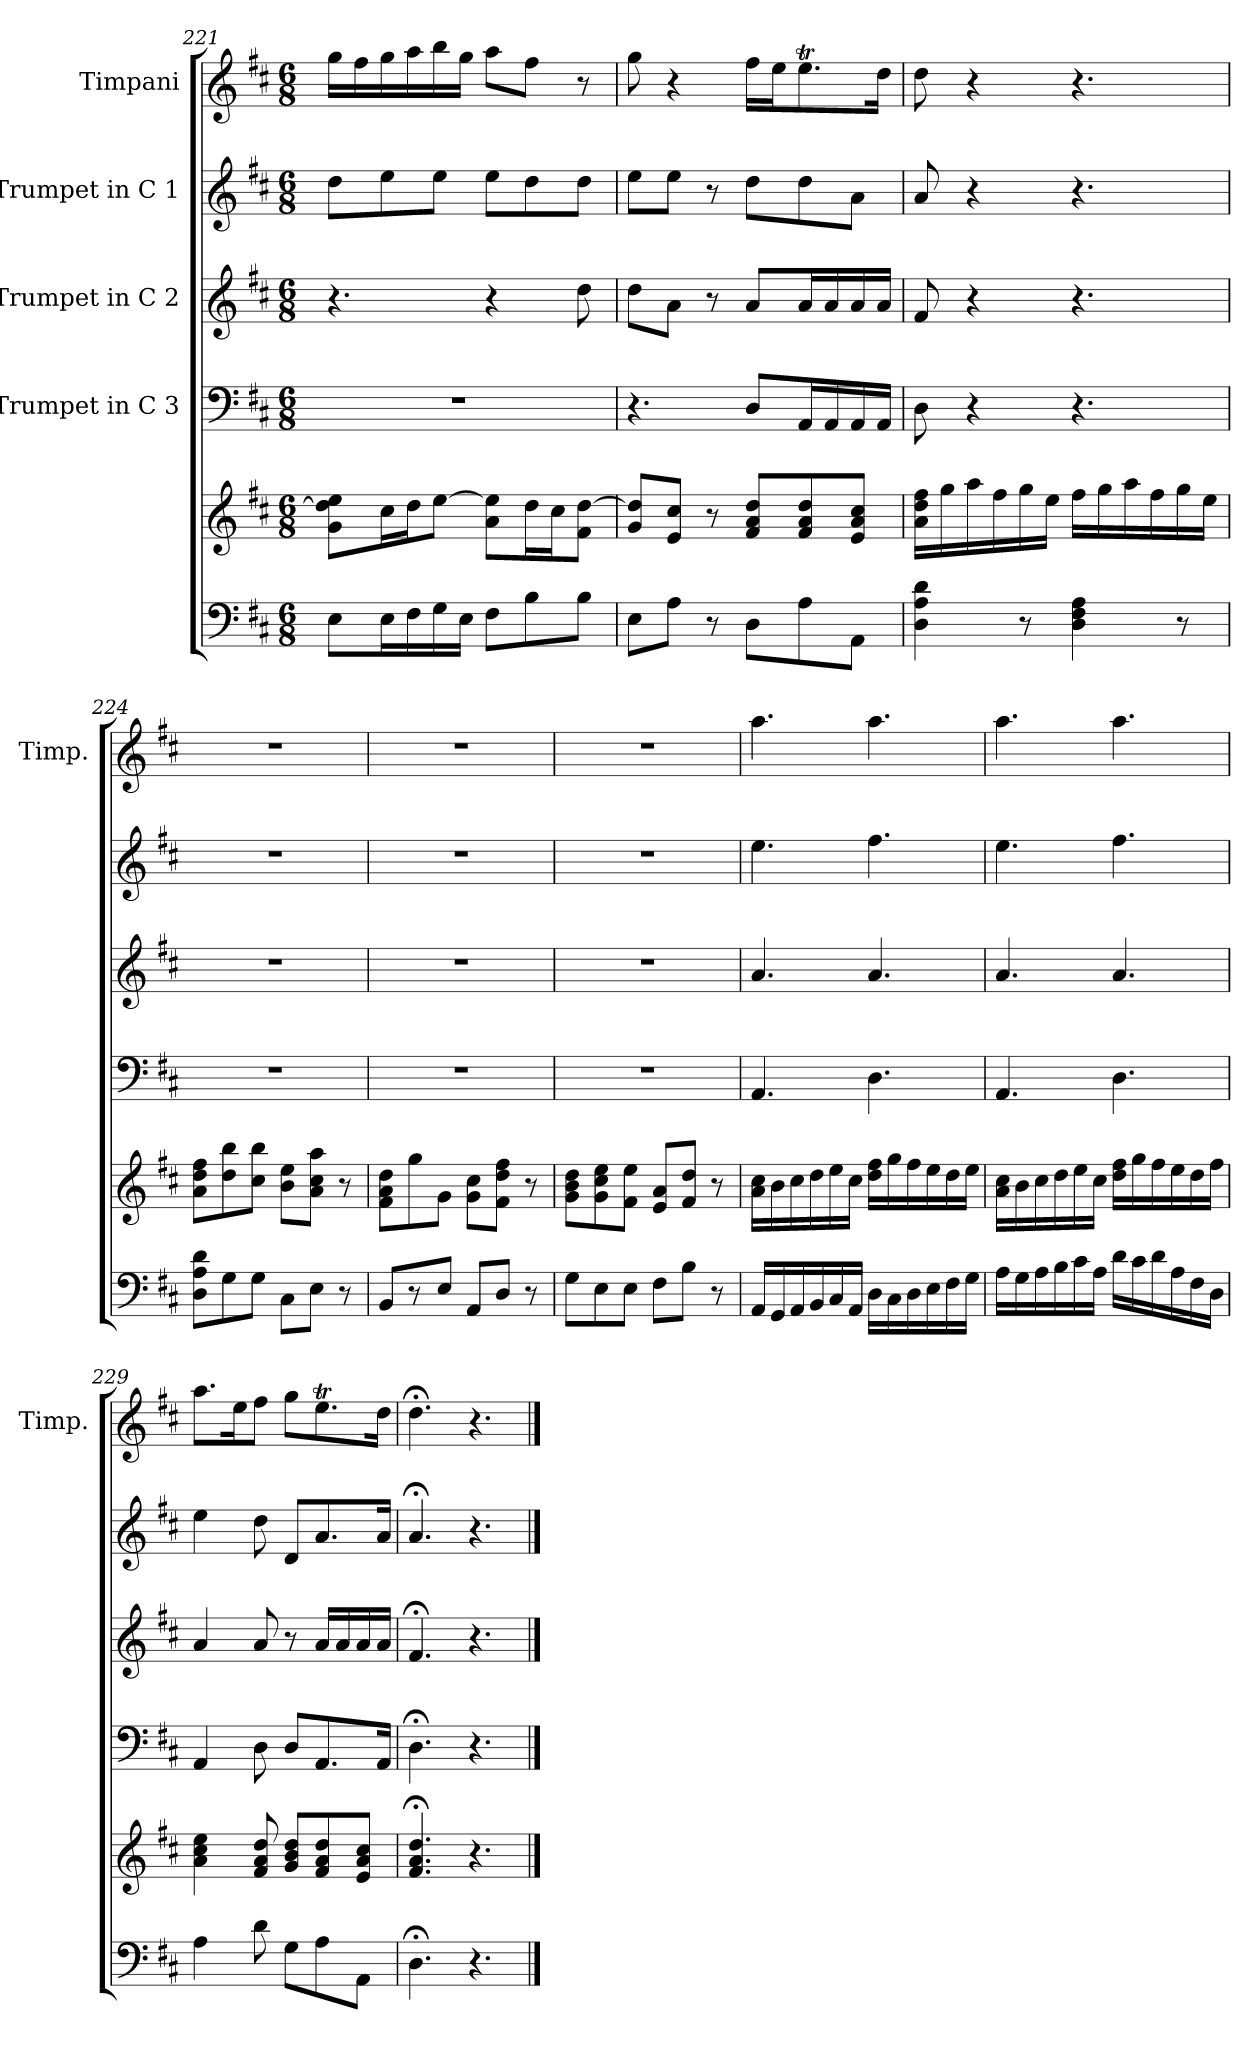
**kern	**kern	**kern	**kern	**kern	**kern
*part5	*part5	*part4	*part3	*part2	*part1
*staff6	*staff5	*staff4	*staff3	*staff2	*staff1
*	*	*I"Trumpet in C 3	*I"Trumpet in C 2	*I"Trumpet in C 1	*I"Timpani
*	*	*	*	*	*I'Timp.
*clefF4	*clefG2	*clefF4	*clefG2	*clefG2	*clefG2
*k[f#c#]	*k[f#c#]	*k[f#c#]	*k[f#c#]	*k[f#c#]	*k[f#c#]
*	*D:	*D:	*D:	*D:	*D:
*M6/8	*M6/8	*M6/8	*M6/8	*M6/8	*M6/8
=221	=221	=221	=221	=221	=221
8E\L	8g\ 8dd]\ 8ee\L	2.r	4.r	8dd\L	16gg\LL
.	.	.	.	.	16ff#\
16E\L	16cc#\L	.	.	8ee\	16gg\
16F#\	16dd\J	.	.	.	16aa\
16G\	[8ee\J	.	.	8ee\J	16bb\
16E\JJ	.	.	.	.	16gg\JJ
8F#\L	8a\ 8ee]\L	.	4r	8ee\L	8aa\L
8B\	16dd\L	.	.	8dd\	8ff#\J
.	16cc#\J	.	.	.	.
8B\J	8f#\ [8dd\J	.	8dd\	8dd\J	8r
=222	=222	=222	=222	=222	=222
8E\L	8g/ 8dd]/L	4.r	8dd\L	8ee\L	8gg\
8A\J	8e/ 8cc#/J	.	8a\J	8ee\J	4r
8r	8r	.	8r	8r	.
8D\L	8f#/ 8a/ 8dd/L	8D/L	8a/L	8dd\L	16ff#\LL
.	.	.	.	.	16ee\J
8A\	8f#/ 8a/ 8dd/	16AA/L	16a/L	8dd\	8.eeT\
.	.	16AA/	16a/	.	.
8AA\J	8e/ 8a/ 8cc#/J	16AA/	16a/	8a\J	.
.	.	16AA/JJ	16a/JJ	.	16dd\Jk
=223	=223	=223	=223	=223	=223
4D\ 4A\ 4d\	16a\ 16dd\ 16ff#\LL	8D\	8f#/	8a/	8dd\
.	16gg\	.	.	.	.
.	16aa\	4r	4r	4r	4r
.	16ff#\	.	.	.	.
8r	16gg\	.	.	.	.
.	16ee\JJ	.	.	.	.
4D\ 4F#\ 4A\	16ff#\LL	4.r	4.r	4.r	4.r
.	16gg\	.	.	.	.
.	16aa\	.	.	.	.
.	16ff#\	.	.	.	.
8r	16gg\	.	.	.	.
.	16ee\JJ	.	.	.	.
=224	=224	=224	=224	=224	=224
8D\ 8A\ 8d\L	8a\ 8dd\ 8ff#\L	2.r	2.r	2.r	2.r
8G\	8dd\ 8bb\	.	.	.	.
8G\J	8cc#\ 8bb\J	.	.	.	.
8C#\L	8b\ 8ee\L	.	.	.	.
8E\J	8a\ 8cc#\ 8aa\J	.	.	.	.
8r	8r	.	.	.	.
!!LO:LB:g=z
=225	=225	=225	=225	=225	=225
8BB/L	8f#\ 8a\ 8dd\L	2.r	2.r	2.r	2.r
8r	8gg\	.	.	.	.
8E/J	8g\J	.	.	.	.
8AA/L	8g\ 8cc#\L	.	.	.	.
8D/J	8f#\ 8dd\ 8ff#\J	.	.	.	.
8r	8r	.	.	.	.
=226	=226	=226	=226	=226	=226
8G\L	8g\ 8b\ 8dd\L	2.r	2.r	2.r	2.r
8E\	8g\ 8cc#\ 8ee\	.	.	.	.
8E\J	8f#\ 8ee\J	.	.	.	.
8F#\L	8e/ 8a/L	.	.	.	.
8B\J	8f#/ 8dd/J	.	.	.	.
8r	8r	.	.	.	.
=227	=227	=227	=227	=227	=227
16AA/LL	16a\ 16cc#\LL	4.AA/	4.a/	4.ee\	4.aa\
16GG/	16b\	.	.	.	.
16AA/	16cc#\	.	.	.	.
16BB/	16dd\	.	.	.	.
16C#/	16ee\	.	.	.	.
16AA/JJ	16cc#\JJ	.	.	.	.
16D\LL	16dd\ 16ff#\LL	4.D\	4.a/	4.ff#\	4.aa\
16C#\	16gg\	.	.	.	.
16D\	16ff#\	.	.	.	.
16E\	16ee\	.	.	.	.
16F#\	16dd\	.	.	.	.
16G\JJ	16ee\JJ	.	.	.	.
=228	=228	=228	=228	=228	=228
16A\LL	16a\ 16cc#\LL	4.AA/	4.a/	4.ee\	4.aa\
16G\	16b\	.	.	.	.
16A\	16cc#\	.	.	.	.
16B\	16dd\	.	.	.	.
16c#\	16ee\	.	.	.	.
16A\JJ	16cc#\JJ	.	.	.	.
16d\LL	16dd\ 16ff#\LL	4.D\	4.a/	4.ff#\	4.aa\
16c#\	16gg\	.	.	.	.
16d\	16ff#\	.	.	.	.
16A\	16ee\	.	.	.	.
16F#\	16dd\	.	.	.	.
16D\JJ	16ff#\JJ	.	.	.	.
=229	=229	=229	=229	=229	=229
4A\	4a\ 4cc#\ 4ee\	4AA/	4a/	4ee\	8.aa\L
.	.	.	.	.	16ee\k
8d\	8f#/ 8a/ 8dd/	8D\	8a/	8dd\	8ff#\J
8G\L	8g/ 8b/ 8dd/L	8D/L	8r	8d/L	8gg\L
8A\	8f#/ 8a/ 8dd/	8.AA/	16a/LL	8.a/	8.eeT\
.	.	.	16a/	.	.
8AA\J	8e/ 8a/ 8cc#/J	.	16a/	.	.
.	.	16AA/Jk	16a/JJ	16a/Jk	16dd\Jk
=230	=230	=230	=230	=230	=230
4.D;<\	4.f#;</ 4.a;</ 4.dd;</	4.D;<\	4.f#;</	4.a;</	4.dd;<\
4.r	4.r	4.r	4.r	4.r	4.r
==	==	==	==	==	==
*-	*-	*-	*-	*-	*-
